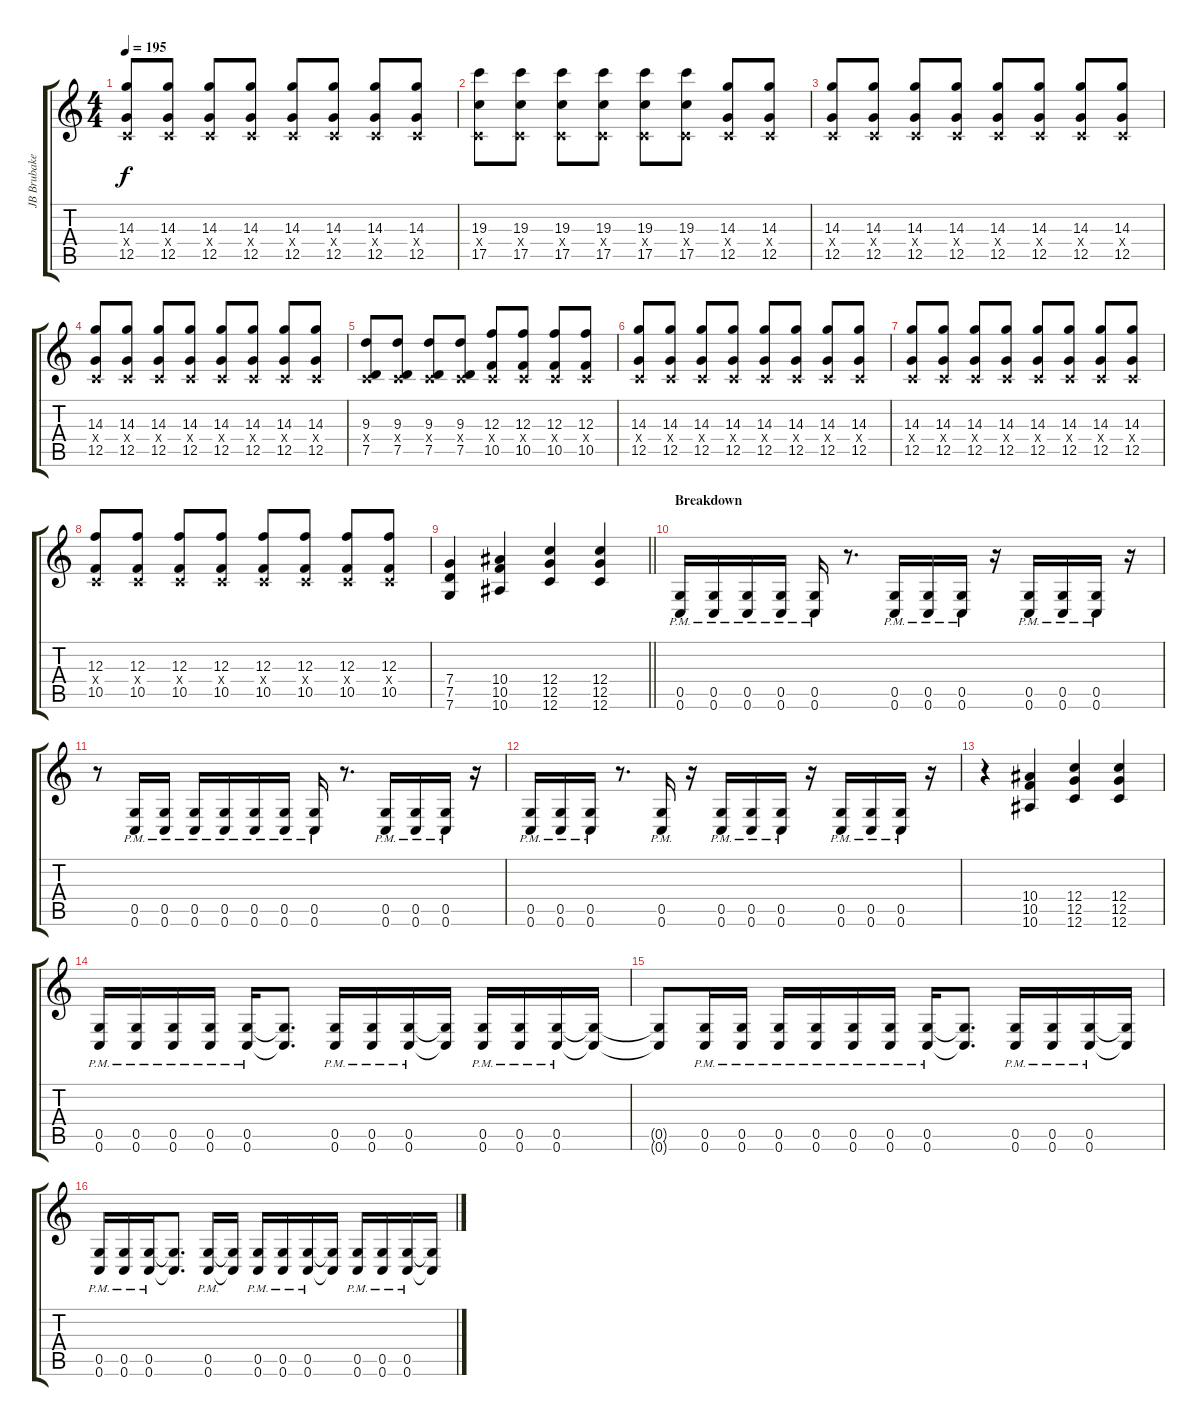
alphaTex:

\track ("JB Brubaker (Lead Guitar)" "JB Brubake") {instrument distortionguitar}
\staff {score tabs}
\tuning (D4 A3 F3 C3 G2 C2) {hide}
\ts (4 4)
\tempo 195
\clef g2
\ks c
(14.3 0.4{x} 12.5).8{dy f} (14.3 0.4{x} 12.5).8 (14.3 0.4{x} 12.5).8 (14.3 0.4{x} 12.5).8 (14.3 0.4{x} 12.5).8 (14.3 0.4{x} 12.5).8 (14.3 0.4{x} 12.5).8 (14.3 0.4{x} 12.5).8 |
(19.3 0.4{x} 17.5).8 (19.3 0.4{x} 17.5).8 (19.3 0.4{x} 17.5).8 (19.3 0.4{x} 17.5).8 (19.3 0.4{x} 17.5).8 (19.3 0.4{x} 17.5).8 (14.3 0.4{x} 12.5).8 (14.3 0.4{x} 12.5).8 |
(14.3 0.4{x} 12.5).8 (14.3 0.4{x} 12.5).8 (14.3 0.4{x} 12.5).8 (14.3 0.4{x} 12.5).8 (14.3 0.4{x} 12.5).8 (14.3 0.4{x} 12.5).8 (14.3 0.4{x} 12.5).8 (14.3 0.4{x} 12.5).8 |
(14.3 0.4{x} 12.5).8 (14.3 0.4{x} 12.5).8 (14.3 0.4{x} 12.5).8 (14.3 0.4{x} 12.5).8 (14.3 0.4{x} 12.5).8 (14.3 0.4{x} 12.5).8 (14.3 0.4{x} 12.5).8 (14.3 0.4{x} 12.5).8 |
(9.3 0.4{x} 7.5).8 (9.3 0.4{x} 7.5).8 (9.3 0.4{x} 7.5).8 (9.3 0.4{x} 7.5).8 (12.3 0.4{x} 10.5).8 (12.3 0.4{x} 10.5).8 (12.3 0.4{x} 10.5).8 (12.3 0.4{x} 10.5).8 |
(14.3 0.4{x} 12.5).8 (14.3 0.4{x} 12.5).8 (14.3 0.4{x} 12.5).8 (14.3 0.4{x} 12.5).8 (14.3 0.4{x} 12.5).8 (14.3 0.4{x} 12.5).8 (14.3 0.4{x} 12.5).8 (14.3 0.4{x} 12.5).8 |
(14.3 0.4{x} 12.5).8 (14.3 0.4{x} 12.5).8 (14.3 0.4{x} 12.5).8 (14.3 0.4{x} 12.5).8 (14.3 0.4{x} 12.5).8 (14.3 0.4{x} 12.5).8 (14.3 0.4{x} 12.5).8 (14.3 0.4{x} 12.5).8 |
(12.3 0.4{x} 10.5).8 (12.3 0.4{x} 10.5).8 (12.3 0.4{x} 10.5).8 (12.3 0.4{x} 10.5).8 (12.3 0.4{x} 10.5).8 (12.3 0.4{x} 10.5).8 (12.3 0.4{x} 10.5).8 (12.3 0.4{x} 10.5).8 |
\barLineRight lightlight
(7.4 7.5 7.6).4 (10.4 10.5 10.6).4 (12.4 12.5 12.6).4 (12.4 12.5 12.6).4 |
\section ("" "Breakdown")
(0.5{pm} 0.6{pm}).16 (0.5{pm} 0.6{pm}).16 (0.5{pm} 0.6{pm}).16 (0.5{pm} 0.6{pm}).16 (0.5{pm} 0.6{pm}).16 r.8{d} (0.5{pm} 0.6{pm}).16 (0.5{pm} 0.6{pm}).16 (0.5{pm} 0.6{pm}).16 r.16 (0.5{pm} 0.6{pm}).16 (0.5{pm} 0.6{pm}).16 (0.5{pm} 0.6{pm}).16 r.16 |
r.8 (0.5{pm} 0.6{pm}).16 (0.5{pm} 0.6{pm}).16 (0.5{pm} 0.6{pm}).16 (0.5{pm} 0.6{pm}).16 (0.5{pm} 0.6{pm}).16 (0.5{pm} 0.6{pm}).16 (0.5{pm} 0.6{pm}).16 r.8{d} (0.5{pm} 0.6{pm}).16 (0.5{pm} 0.6{pm}).16 (0.5{pm} 0.6{pm}).16 r.16 |
(0.5{pm} 0.6{pm}).16 (0.5{pm} 0.6{pm}).16 (0.5{pm} 0.6{pm}).16 r.8{d} (0.5{pm} 0.6{pm}).16 r.16 (0.5{pm} 0.6{pm}).16 (0.5{pm} 0.6{pm}).16 (0.5{pm} 0.6{pm}).16 r.16 (0.5{pm} 0.6{pm}).16 (0.5{pm} 0.6{pm}).16 (0.5{pm} 0.6{pm}).16 r.16 |
r.4 (10.4 10.5 10.6).4 (12.4 12.5 12.6).4 (12.4 12.5 12.6).4 |
(0.5{pm} 0.6{pm}).16 (0.5{pm} 0.6{pm}).16 (0.5{pm} 0.6{pm}).16 (0.5{pm} 0.6{pm}).16 (0.5{pm} 0.6{pm}).16 (0.5{t} 0.6{t}).8{d} (0.5{pm} 0.6{pm}).16 (0.5{pm} 0.6{pm}).16 (0.5{pm} 0.6{pm}).16 (0.5{t} 0.6{t}).16 (0.5{pm} 0.6{pm}).16 (0.5{pm} 0.6{pm}).16 (0.5{pm} 0.6{pm}).16 (0.5{t} 0.6{t}).16 |
(0.5{t} 0.6{t}).8 (0.5{pm} 0.6{pm}).16 (0.5{pm} 0.6{pm}).16 (0.5{pm} 0.6{pm}).16 (0.5{pm} 0.6{pm}).16 (0.5{pm} 0.6{pm}).16 (0.5{pm} 0.6{pm}).16 (0.5{pm} 0.6{pm}).16 (0.5{t} 0.6{t}).8{d} (0.5{pm} 0.6{pm}).16 (0.5{pm} 0.6{pm}).16 (0.5{pm} 0.6{pm}).16 (0.5{t} 0.6{t}).16 |
(0.5{pm} 0.6{pm}).16 (0.5{pm} 0.6{pm}).16 (0.5{pm} 0.6{pm}).16 (0.5{t} 0.6{t}).8{d} (0.5{pm} 0.6{pm}).16 (0.5{t} 0.6{t}).16 (0.5{pm} 0.6{pm}).16 (0.5{pm} 0.6{pm}).16 (0.5{pm} 0.6{pm}).16 (0.5{t} 0.6{t}).16 (0.5{pm} 0.6{pm}).16 (0.5{pm} 0.6{pm}).16 (0.5{pm} 0.6{pm}).16 (0.5{t} 0.6{t}).16
